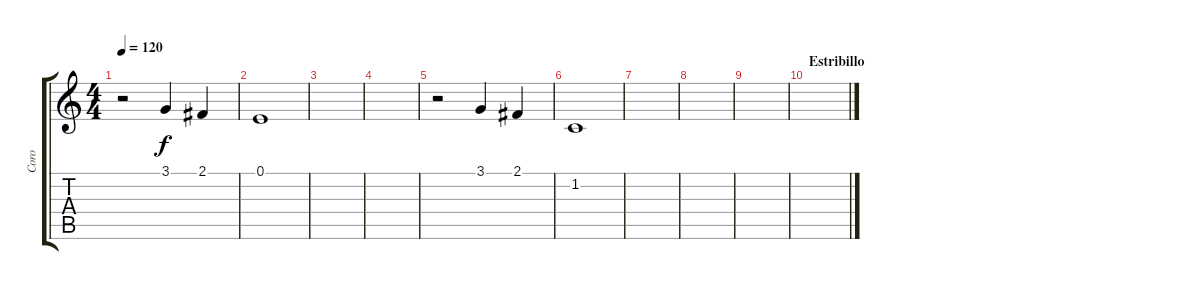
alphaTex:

\track ("Coro" "Coro") {instrument stringensemble1}
\staff {score tabs}
\tuning (E4 B3 G3 D3 A2 E2) {hide}
\ts (4 4)
\tempo 120
\clef g2
\ks c
r.2{dy f} 3.1.4 2.1.4 |
0.1.1 |
|
|
r.2 3.1.4 2.1.4 |
1.2.1 |
|
|
|
\section ("" "Estribillo")
